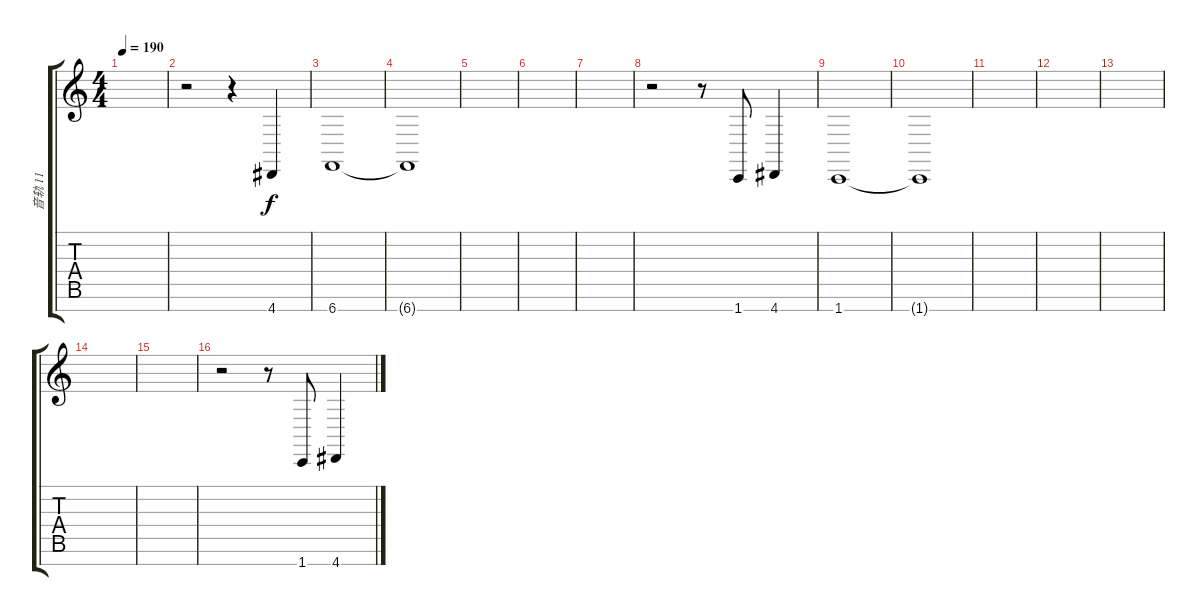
\track ("音轨 11" "音轨 11") {instrument trombone}
\staff {score tabs}
\tuning (E4 B3 G3 D3 A2 E2 B1) {hide}
\ts (4 4)
\tempo 190
\clef g2
\ks c
|
r.2 r.4 4.7.4 |
6.7.1 |
6.7{t}.1 |
|
|
|
r.2 r.8 1.7.8 4.7.4 |
1.7.1 |
1.7{t}.1 |
|
|
|
|
|
r.2 r.8 1.7.8 4.7.4
